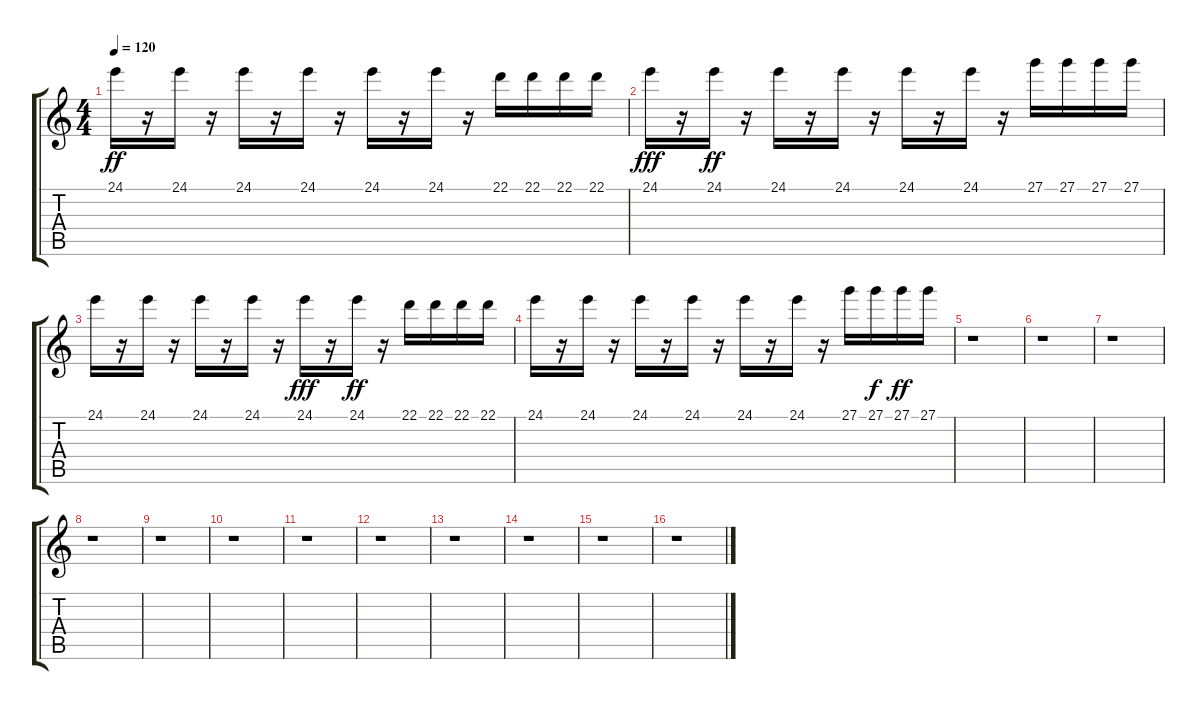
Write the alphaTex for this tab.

\track "" {instrument lead2sawtooth}
\staff {score tabs}
\tuning (E4 B3 G3 D3 A2 E2) {hide}
\ts (4 4)
\tempo 120
\clef g2
\ks c
24.1.16{dy ff} r.16 24.1.16 r.16 24.1.16 r.16 24.1.16 r.16 24.1.16 r.16 24.1.16 r.16 22.1.16 22.1.16 22.1.16 22.1.16 |
24.1.16{dy fff} r.16 24.1.16{dy ff} r.16 24.1.16 r.16 24.1.16 r.16 24.1.16 r.16 24.1.16 r.16 27.1.16 27.1.16 27.1.16 27.1.16 |
24.1.16 r.16 24.1.16 r.16 24.1.16 r.16 24.1.16 r.16 24.1.16{dy fff} r.16 24.1.16{dy ff} r.16 22.1.16 22.1.16 22.1.16 22.1.16 |
24.1.16 r.16 24.1.16 r.16 24.1.16 r.16 24.1.16 r.16 24.1.16 r.16 24.1.16 r.16 27.1.16 27.1.16{dy f} 27.1.16{dy ff} 27.1.16 |
r.1 |
r.1 |
r.1 |
r.1 |
r.1 |
r.1 |
r.1 |
r.1 |
r.1 |
r.1 |
r.1 |
r.1
